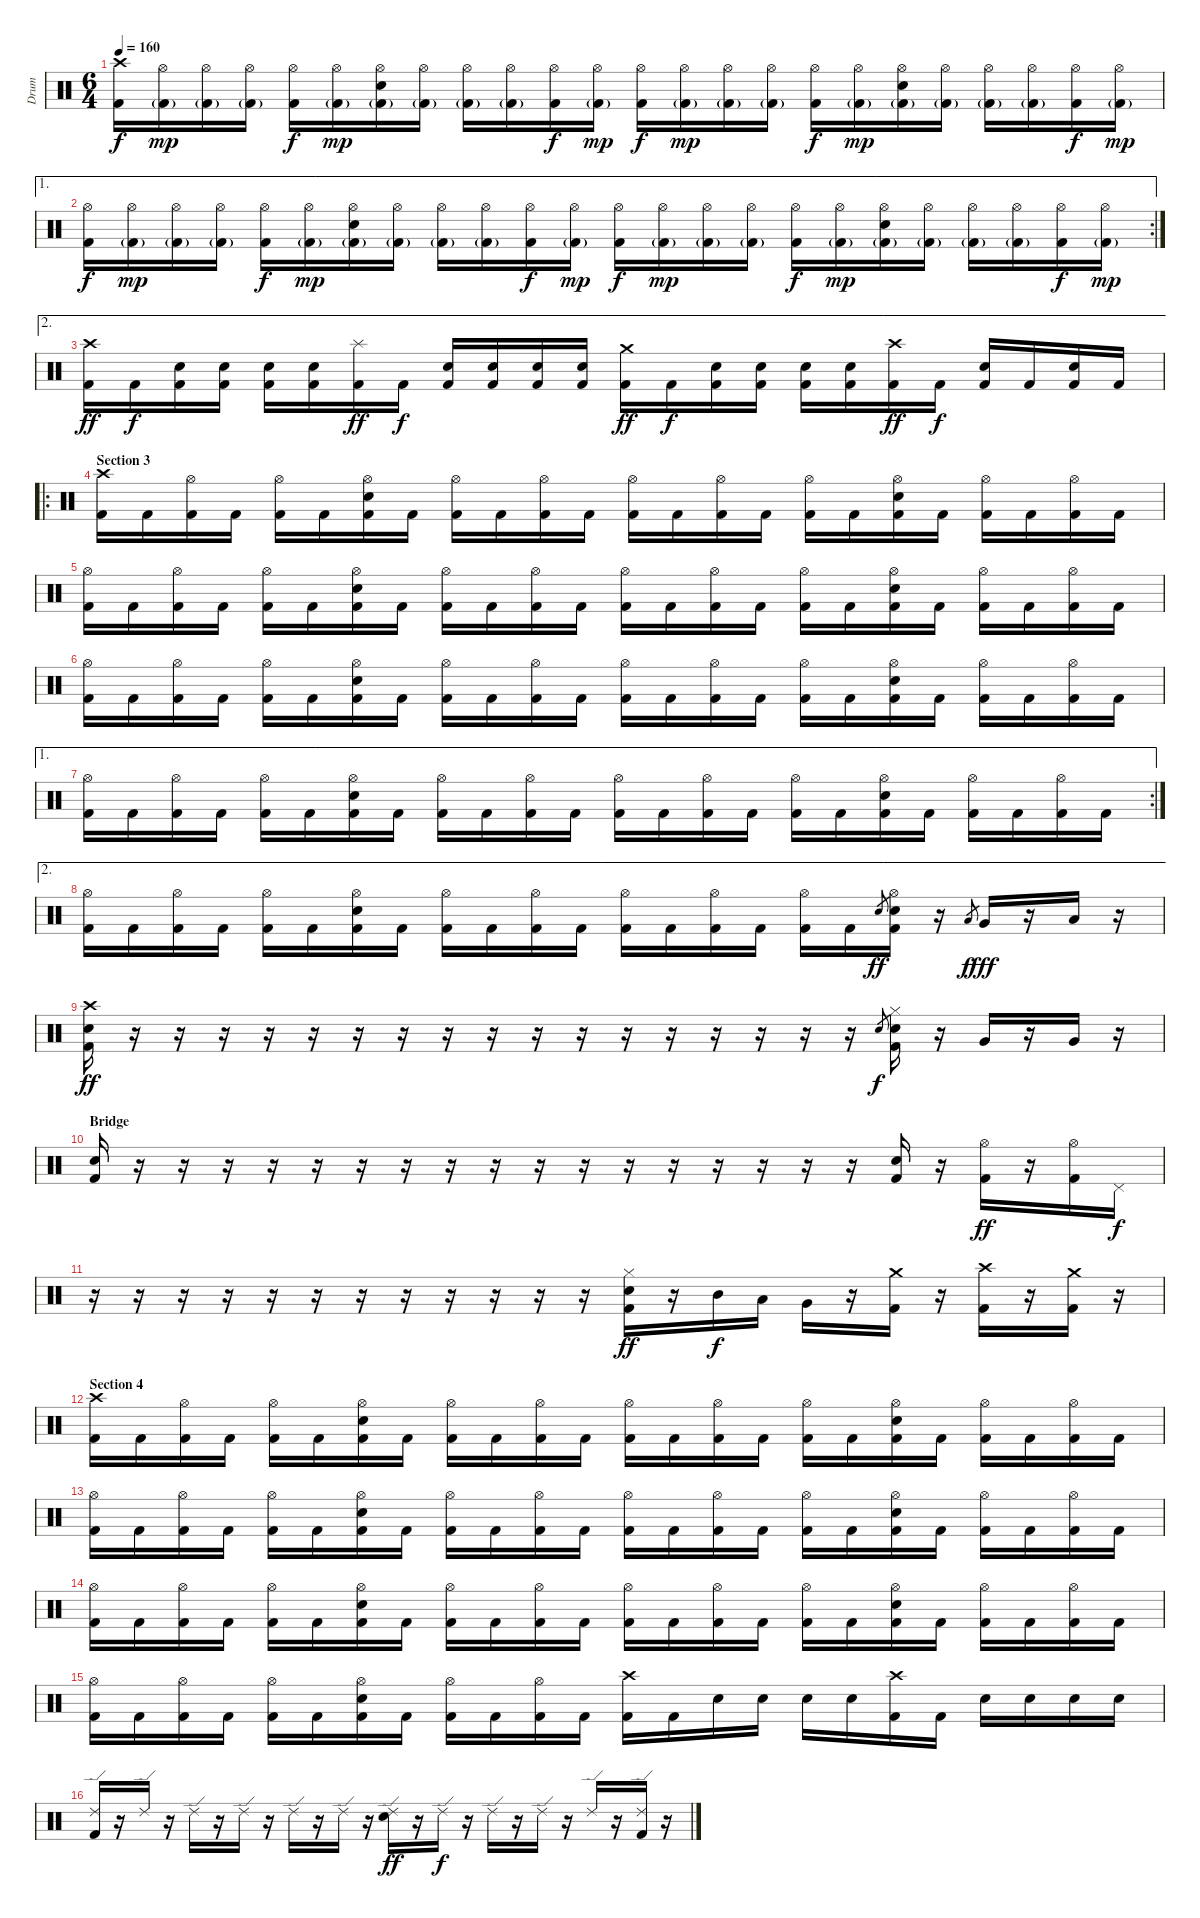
\track ("Drum" "Drum") {instrument percussion}
\staff {score}
\articulation defaults
\ts (6 4)
\tempo 160
\clef neutral
\ks c
("Crash high (hit)" "Kick (hit) 2").16{dy f} ("Hi-Hat (open)" "Kick (hit) 2"{g}).16{dy mp} ("Hi-Hat (open)" "Kick (hit) 2"{g}).16 ("Hi-Hat (open)" "Kick (hit) 2"{g}).16 ("Hi-Hat (open)" "Kick (hit) 2").16{dy f} ("Hi-Hat (open)" "Kick (hit) 2"{g}).16{dy mp} ("Hi-Hat (open)" "Electric Snare (hit)" "Kick (hit) 2"{g}).16 ("Hi-Hat (open)" "Kick (hit) 2"{g}).16 ("Hi-Hat (open)" "Kick (hit) 2"{g}).16 ("Hi-Hat (open)" "Kick (hit) 2"{g}).16 ("Hi-Hat (open)" "Kick (hit) 2").16{dy f} ("Hi-Hat (open)" "Kick (hit) 2"{g}).16{dy mp} ("Hi-Hat (open)" "Kick (hit) 2").16{dy f} ("Hi-Hat (open)" "Kick (hit) 2"{g}).16{dy mp} ("Hi-Hat (open)" "Kick (hit) 2"{g}).16 ("Hi-Hat (open)" "Kick (hit) 2"{g}).16 ("Hi-Hat (open)" "Kick (hit) 2").16{dy f} ("Hi-Hat (open)" "Kick (hit) 2"{g}).16{dy mp} ("Hi-Hat (open)" "Electric Snare (hit)" "Kick (hit) 2"{g}).16 ("Hi-Hat (open)" "Kick (hit) 2"{g}).16 ("Hi-Hat (open)" "Kick (hit) 2"{g}).16 ("Hi-Hat (open)" "Kick (hit) 2"{g}).16 ("Hi-Hat (open)" "Kick (hit) 2").16{dy f} ("Hi-Hat (open)" "Kick (hit) 2"{g}).16{dy mp} |
\ae 1
\rc 2
("Hi-Hat (open)" "Kick (hit) 2").16{dy f} ("Hi-Hat (open)" "Kick (hit) 2"{g}).16{dy mp} ("Hi-Hat (open)" "Kick (hit) 2"{g}).16 ("Hi-Hat (open)" "Kick (hit) 2"{g}).16 ("Hi-Hat (open)" "Kick (hit) 2").16{dy f} ("Hi-Hat (open)" "Kick (hit) 2"{g}).16{dy mp} ("Hi-Hat (open)" "Electric Snare (hit)" "Kick (hit) 2"{g}).16 ("Hi-Hat (open)" "Kick (hit) 2"{g}).16 ("Hi-Hat (open)" "Kick (hit) 2"{g}).16 ("Hi-Hat (open)" "Kick (hit) 2"{g}).16 ("Hi-Hat (open)" "Kick (hit) 2").16{dy f} ("Hi-Hat (open)" "Kick (hit) 2"{g}).16{dy mp} ("Hi-Hat (open)" "Kick (hit) 2").16{dy f} ("Hi-Hat (open)" "Kick (hit) 2"{g}).16{dy mp} ("Hi-Hat (open)" "Kick (hit) 2"{g}).16 ("Hi-Hat (open)" "Kick (hit) 2"{g}).16 ("Hi-Hat (open)" "Kick (hit) 2").16{dy f} ("Hi-Hat (open)" "Kick (hit) 2"{g}).16{dy mp} ("Hi-Hat (open)" "Electric Snare (hit)" "Kick (hit) 2"{g}).16 ("Hi-Hat (open)" "Kick (hit) 2"{g}).16 ("Hi-Hat (open)" "Kick (hit) 2"{g}).16 ("Hi-Hat (open)" "Kick (hit) 2"{g}).16 ("Hi-Hat (open)" "Kick (hit) 2").16{dy f} ("Hi-Hat (open)" "Kick (hit) 2"{g}).16{dy mp} |
\ae 2
("Crash high (hit)" "Kick (hit) 2").16{dy ff} "Kick (hit) 2".16{dy f} ("Electric Snare (hit)" "Kick (hit) 2").16 ("Electric Snare (hit)" "Kick (hit) 2").16 ("Electric Snare (hit)" "Kick (hit) 2").16 ("Electric Snare (hit)" "Kick (hit) 2").16 ("Splash (hit)" "Kick (hit) 2").16{dy ff} "Kick (hit) 2".16{dy f} ("Electric Snare (hit)" "Kick (hit) 2").16 ("Electric Snare (hit)" "Kick (hit) 2").16 ("Electric Snare (hit)" "Kick (hit) 2").16 ("Electric Snare (hit)" "Kick (hit) 2").16 ("Crash medium (hit)" "Kick (hit) 2").16{dy ff} "Kick (hit) 2".16{dy f} ("Electric Snare (hit)" "Kick (hit) 2").16 ("Electric Snare (hit)" "Kick (hit) 2").16 ("Electric Snare (hit)" "Kick (hit) 2").16 ("Electric Snare (hit)" "Kick (hit) 2").16 ("Crash high (hit)" "Kick (hit) 2").16{dy ff} "Kick (hit) 2".16{dy f} ("Electric Snare (hit)" "Kick (hit) 2").16 "Kick (hit) 2".16 ("Electric Snare (hit)" "Kick (hit) 2").16 "Kick (hit) 2".16 |
\ro
\section ("" "Section 3")
("Crash high (hit)" "Kick (hit) 2").16 "Kick (hit) 2".16 ("Hi-Hat (open)" "Kick (hit) 2").16 "Kick (hit) 2".16 ("Hi-Hat (open)" "Kick (hit) 2").16 "Kick (hit) 2".16 ("Hi-Hat (open)" "Electric Snare (hit)" "Kick (hit) 2").16 "Kick (hit) 2".16 ("Hi-Hat (open)" "Kick (hit) 2").16 "Kick (hit) 2".16 ("Hi-Hat (open)" "Kick (hit) 2").16 "Kick (hit) 2".16 ("Hi-Hat (open)" "Kick (hit) 2").16 "Kick (hit) 2".16 ("Hi-Hat (open)" "Kick (hit) 2").16 "Kick (hit) 2".16 ("Hi-Hat (open)" "Kick (hit) 2").16 "Kick (hit) 2".16 ("Hi-Hat (open)" "Electric Snare (hit)" "Kick (hit) 2").16 "Kick (hit) 2".16 ("Hi-Hat (open)" "Kick (hit) 2").16 "Kick (hit) 2".16 ("Hi-Hat (open)" "Kick (hit) 2").16 "Kick (hit) 2".16 |
("Hi-Hat (open)" "Kick (hit) 2").16 "Kick (hit) 2".16 ("Hi-Hat (open)" "Kick (hit) 2").16 "Kick (hit) 2".16 ("Hi-Hat (open)" "Kick (hit) 2").16 "Kick (hit) 2".16 ("Hi-Hat (open)" "Electric Snare (hit)" "Kick (hit) 2").16 "Kick (hit) 2".16 ("Hi-Hat (open)" "Kick (hit) 2").16 "Kick (hit) 2".16 ("Hi-Hat (open)" "Kick (hit) 2").16 "Kick (hit) 2".16 ("Hi-Hat (open)" "Kick (hit) 2").16 "Kick (hit) 2".16 ("Hi-Hat (open)" "Kick (hit) 2").16 "Kick (hit) 2".16 ("Hi-Hat (open)" "Kick (hit) 2").16 "Kick (hit) 2".16 ("Hi-Hat (open)" "Electric Snare (hit)" "Kick (hit) 2").16 "Kick (hit) 2".16 ("Hi-Hat (open)" "Kick (hit) 2").16 "Kick (hit) 2".16 ("Hi-Hat (open)" "Kick (hit) 2").16 "Kick (hit) 2".16 |
("Hi-Hat (open)" "Kick (hit) 2").16 "Kick (hit) 2".16 ("Hi-Hat (open)" "Kick (hit) 2").16 "Kick (hit) 2".16 ("Hi-Hat (open)" "Kick (hit) 2").16 "Kick (hit) 2".16 ("Hi-Hat (open)" "Electric Snare (hit)" "Kick (hit) 2").16 "Kick (hit) 2".16 ("Hi-Hat (open)" "Kick (hit) 2").16 "Kick (hit) 2".16 ("Hi-Hat (open)" "Kick (hit) 2").16 "Kick (hit) 2".16 ("Hi-Hat (open)" "Kick (hit) 2").16 "Kick (hit) 2".16 ("Hi-Hat (open)" "Kick (hit) 2").16 "Kick (hit) 2".16 ("Hi-Hat (open)" "Kick (hit) 2").16 "Kick (hit) 2".16 ("Hi-Hat (open)" "Electric Snare (hit)" "Kick (hit) 2").16 "Kick (hit) 2".16 ("Hi-Hat (open)" "Kick (hit) 2").16 "Kick (hit) 2".16 ("Hi-Hat (open)" "Kick (hit) 2").16 "Kick (hit) 2".16 |
\ae 1
\rc 2
("Hi-Hat (open)" "Kick (hit) 2").16 "Kick (hit) 2".16 ("Hi-Hat (open)" "Kick (hit) 2").16 "Kick (hit) 2".16 ("Hi-Hat (open)" "Kick (hit) 2").16 "Kick (hit) 2".16 ("Hi-Hat (open)" "Electric Snare (hit)" "Kick (hit) 2").16 "Kick (hit) 2".16 ("Hi-Hat (open)" "Kick (hit) 2").16 "Kick (hit) 2".16 ("Hi-Hat (open)" "Kick (hit) 2").16 "Kick (hit) 2".16 ("Hi-Hat (open)" "Kick (hit) 2").16 "Kick (hit) 2".16 ("Hi-Hat (open)" "Kick (hit) 2").16 "Kick (hit) 2".16 ("Hi-Hat (open)" "Kick (hit) 2").16 "Kick (hit) 2".16 ("Hi-Hat (open)" "Electric Snare (hit)" "Kick (hit) 2").16 "Kick (hit) 2".16 ("Hi-Hat (open)" "Kick (hit) 2").16 "Kick (hit) 2".16 ("Hi-Hat (open)" "Kick (hit) 2").16 "Kick (hit) 2".16 |
\ae 2
("Hi-Hat (open)" "Kick (hit) 2").16 "Kick (hit) 2".16 ("Hi-Hat (open)" "Kick (hit) 2").16 "Kick (hit) 2".16 ("Hi-Hat (open)" "Kick (hit) 2").16 "Kick (hit) 2".16 ("Hi-Hat (open)" "Electric Snare (hit)" "Kick (hit) 2").16 "Kick (hit) 2".16 ("Hi-Hat (open)" "Kick (hit) 2").16 "Kick (hit) 2".16 ("Hi-Hat (open)" "Kick (hit) 2").16 "Kick (hit) 2".16 ("Hi-Hat (open)" "Kick (hit) 2").16 "Kick (hit) 2".16 ("Hi-Hat (open)" "Kick (hit) 2").16 "Kick (hit) 2".16 ("Hi-Hat (open)" "Kick (hit) 2").16 "Kick (hit) 2".16 "Electric Snare (hit)".8{gr dy ff} ("Hi-Hat (open)" "Electric Snare (hit)" "Kick (hit) 2").16 r.16 "Low Tom (hit)".8{gr dy f} "Very Low Tom (hit)".16{dy fff} r.16 "Low Floor Tom (hit)".16 r.16 |
("Crash high (hit)" "Electric Snare (hit)" "Kick (hit) 2").16{dy ff} r.16 r.16 r.16 r.16 r.16 r.16 r.16 r.16 r.16 r.16 r.16 r.16 r.16 r.16 r.16 r.16 r.16 "Electric Snare (hit)".8{gr dy f} ("Hi-Hat (closed)" "Electric Snare (hit)" "Kick (hit) 2").16 r.16 "Very Low Tom (hit)".16 r.16 "Very Low Tom (hit)".16 r.16 |
\section ("" "Bridge")
("Electric Snare (hit)" "Kick (hit) 2").16 r.16 r.16 r.16 r.16 r.16 r.16 r.16 r.16 r.16 r.16 r.16 r.16 r.16 r.16 r.16 r.16 r.16 ("Electric Snare (hit)" "Kick (hit) 2").16 r.16 ("Hi-Hat (open)" "Kick (hit) 2").16{dy ff} r.16 ("Hi-Hat (open)" "Kick (hit) 2").16 "Pedal Hi-Hat (hit)".16{dy f} |
r.16 r.16 r.16 r.16 r.16 r.16 r.16 r.16 r.16 r.16 r.16 r.16 ("Hi-Hat (closed)" "Electric Snare (hit)" "Kick (hit) 2").16{dy ff} r.16 "Mid Tom (hit)".16{dy f} "Low Tom (hit)".16 "Very Low Tom (hit)".16 r.16 ("Crash medium (hit)" "Kick (hit) 2").16 r.16 ("Crash high (hit)" "Kick (hit) 2").16 r.16 ("Crash medium (hit)" "Kick (hit) 2").16 r.16 |
\section ("" "Section 4")
("Crash high (hit)" "Kick (hit) 2").16 "Kick (hit) 2".16 ("Hi-Hat (open)" "Kick (hit) 2").16 "Kick (hit) 2".16 ("Hi-Hat (open)" "Kick (hit) 2").16 "Kick (hit) 2".16 ("Hi-Hat (open)" "Electric Snare (hit)" "Kick (hit) 2").16 "Kick (hit) 2".16 ("Hi-Hat (open)" "Kick (hit) 2").16 "Kick (hit) 2".16 ("Hi-Hat (open)" "Kick (hit) 2").16 "Kick (hit) 2".16 ("Hi-Hat (open)" "Kick (hit) 2").16 "Kick (hit) 2".16 ("Hi-Hat (open)" "Kick (hit) 2").16 "Kick (hit) 2".16 ("Hi-Hat (open)" "Kick (hit) 2").16 "Kick (hit) 2".16 ("Hi-Hat (open)" "Electric Snare (hit)" "Kick (hit) 2").16 "Kick (hit) 2".16 ("Hi-Hat (open)" "Kick (hit) 2").16 "Kick (hit) 2".16 ("Hi-Hat (open)" "Kick (hit) 2").16 "Kick (hit) 2".16 |
("Hi-Hat (open)" "Kick (hit) 2").16 "Kick (hit) 2".16 ("Hi-Hat (open)" "Kick (hit) 2").16 "Kick (hit) 2".16 ("Hi-Hat (open)" "Kick (hit) 2").16 "Kick (hit) 2".16 ("Hi-Hat (open)" "Electric Snare (hit)" "Kick (hit) 2").16 "Kick (hit) 2".16 ("Hi-Hat (open)" "Kick (hit) 2").16 "Kick (hit) 2".16 ("Hi-Hat (open)" "Kick (hit) 2").16 "Kick (hit) 2".16 ("Hi-Hat (open)" "Kick (hit) 2").16 "Kick (hit) 2".16 ("Hi-Hat (open)" "Kick (hit) 2").16 "Kick (hit) 2".16 ("Hi-Hat (open)" "Kick (hit) 2").16 "Kick (hit) 2".16 ("Hi-Hat (open)" "Electric Snare (hit)" "Kick (hit) 2").16 "Kick (hit) 2".16 ("Hi-Hat (open)" "Kick (hit) 2").16 "Kick (hit) 2".16 ("Hi-Hat (open)" "Kick (hit) 2").16 "Kick (hit) 2".16 |
("Hi-Hat (open)" "Kick (hit) 2").16 "Kick (hit) 2".16 ("Hi-Hat (open)" "Kick (hit) 2").16 "Kick (hit) 2".16 ("Hi-Hat (open)" "Kick (hit) 2").16 "Kick (hit) 2".16 ("Hi-Hat (open)" "Electric Snare (hit)" "Kick (hit) 2").16 "Kick (hit) 2".16 ("Hi-Hat (open)" "Kick (hit) 2").16 "Kick (hit) 2".16 ("Hi-Hat (open)" "Kick (hit) 2").16 "Kick (hit) 2".16 ("Hi-Hat (open)" "Kick (hit) 2").16 "Kick (hit) 2".16 ("Hi-Hat (open)" "Kick (hit) 2").16 "Kick (hit) 2".16 ("Hi-Hat (open)" "Kick (hit) 2").16 "Kick (hit) 2".16 ("Hi-Hat (open)" "Electric Snare (hit)" "Kick (hit) 2").16 "Kick (hit) 2".16 ("Hi-Hat (open)" "Kick (hit) 2").16 "Kick (hit) 2".16 ("Hi-Hat (open)" "Kick (hit) 2").16 "Kick (hit) 2".16 |
("Hi-Hat (open)" "Kick (hit) 2").16 "Kick (hit) 2".16 ("Hi-Hat (open)" "Kick (hit) 2").16 "Kick (hit) 2".16 ("Hi-Hat (open)" "Kick (hit) 2").16 "Kick (hit) 2".16 ("Hi-Hat (open)" "Electric Snare (hit)" "Kick (hit) 2").16 "Kick (hit) 2".16 ("Hi-Hat (open)" "Kick (hit) 2").16 "Kick (hit) 2".16 ("Hi-Hat (open)" "Kick (hit) 2").16 "Kick (hit) 2".16 ("Crash high (hit)" "Kick (hit) 2").16 "Kick (hit) 2".16 "Electric Snare (hit)".16 "Electric Snare (hit)".16 "Electric Snare (hit)".16 "Electric Snare (hit)".16 ("Crash high (hit)" "Kick (hit) 2").16 "Kick (hit) 2".16 "Electric Snare (hit)".16 "Electric Snare (hit)".16 "Electric Snare (hit)".16 "Electric Snare (hit)".16 |
("Ride (edge) 2" "Kick (hit) 2").16 r.16 "Ride (edge) 2".16 r.16 "Ride (edge) 2".16 r.16 "Ride (edge) 2".16 r.16 "Ride (edge) 2".16 r.16 "Ride (edge) 2".16 r.16 ("Ride (edge) 2" "Electric Snare (hit)").16{dy ff} r.16 "Ride (edge) 2".16{dy f} r.16 "Ride (edge) 2".16 r.16 "Ride (edge) 2".16 r.16 "Ride (edge) 2".16 r.16 ("Ride (edge) 2" "Kick (hit) 2").16 r.16
